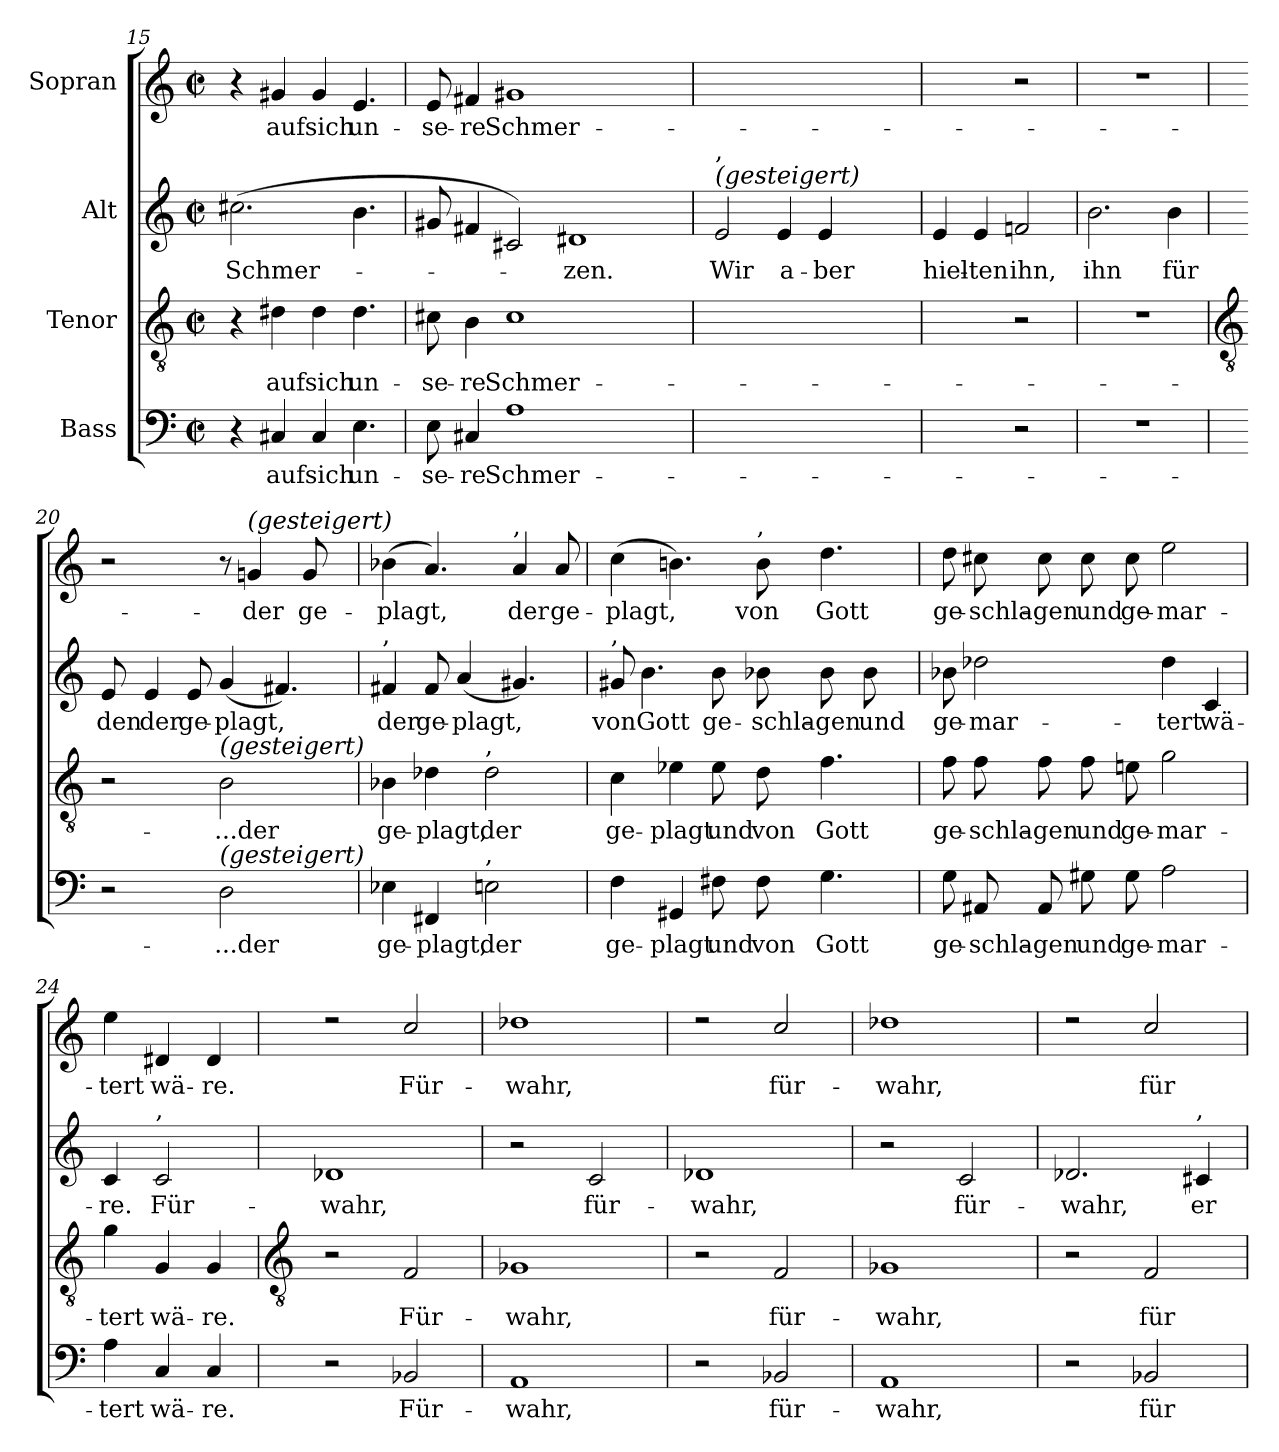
**kern	**text	**kern	**text	**kern	**text	**kern	**text
*part4	*part4	*part3	*part3	*part2	*part2	*part1	*part1
*staff4	*staff4	*staff3	*staff3	*staff2	*staff2	*staff1	*staff1
*I"Bass	*	*I"Tenor	*	*I"Alt	*	*I"Sopran	*
*clefF4	*	*clefGv2	*	*clefG2	*	*clefG2	*
*k[]	*	*k[]	*	*k[]	*	*k[]	*
*C:	*	*C:	*	*C:	*	*C:	*
*M2/2	*	*M2/2	*	*M2/2	*	*M2/2	*
*met(c|)	*	*met(c|)	*	*met(c|)	*	*met(c|)	*
=15	=15	=15	=15	=15	=15	=15	=15
!	!	!	!	!	!LO:LY:b	!	!
4r	.	4r	.	(>2.cc#X	Schmer-	4r	.
!	!LO:LY:b	!	!LO:LY:b	!	!	!	!LO:LY:b
4C#X	auf	4d#X	auf	.	.	4g#X	auf
!	!LO:LY:b	!	!LO:LY:b	!	!	!	!LO:LY:b
4C#	sich	4d#	sich	.	.	4g#	sich
!	!LO:LY:b	!	!LO:LY:b	!	!	!	!LO:LY:b
4.E	un-	4.d#	un-	4.b	.	4.e	un-
=16	=16	=16	=16	=16	=16	=16	=16
!	!LO:LY:b	!	!LO:LY:b	!	!	!	!LO:LY:b
8E	-se-	8c#X	-se-	8g#X	.	8e	-se-
!	!LO:LY:b	!	!LO:LY:b	!	!	!	!LO:LY:b
4C#X	-re	4B	-re	4f#X	.	4f#X	-re
!	!LO:LY:b	!	!LO:LY:b	!	!	!	!LO:LY:b
1A	Schmer-	1c#	Schmer-	2c#X)	.	1g#X	Schmer-
!	!	!	!	!	!LO:LY:b	!	!
.	.	.	.	1d#X	-zen.	.	.
2ryy	.	2ryy	.	.	.	2ryy	.
=17	=17	=17	=17	=17	=17	=17	=17
!	!	!	!	!LO:TX:a:i:t=(gesteigert)	!	!	!
!	!	!	!	!LO:TX:a:t=,	!	!	!
!	!LO:LY:b	!	!LO:LY:b	!	!LO:LY:b	!	!LO:LY:b
[2G#Xyy	-zen	[2Byy	-zen	2e	Wir	[2g#Xyy	-zen
!	!	!	!	!	!LO:LY:b	!	!
1G#yy_	.	1Byy_	.	4e	a-	1g#yy_	.
!	!	!	!	!	!LO:LY:b	!	!
.	.	.	.	4e	-ber	.	.
.	.	.	.	2ryy	.	.	.
=18	=18	=18	=18	=18	=18	=18	=18
!	!	!	!	!	!LO:LY:b	!	!
4G#yy_	.	4Byy_	.	4e	hiel-	4g#yy_	.
!	!	!	!	!	!LO:LY:b	!	!
4G#yy]	.	4Byy]	.	4e	-ten	4g#yy]	.
!	!	!	!	!	!LO:LY:b	!	!
2r	.	2r	.	2fn	ihn,	2r	.
=19	=19	=19	=19	=19	=19	=19	=19
!	!	!	!	!	!LO:LY:b	!	!
1r	.	1r	.	2.b	ihn	1r	.
!	!	!	!	!	!LO:LY:b	!	!
.	.	.	.	4b	für	.	.
!!LO:LB:g=z
=20	=20	=20	=20	=20	=20	=20	=20
*	*	*clefGv2	*	*	*	*	*
!	!	!	!	!	!LO:LY:b	!	!
2r	.	2r	.	8e	den	2r	.
!	!	!	!	!	!LO:LY:b	!	!
.	.	.	.	4e	der	.	.
!	!	!	!	!	!LO:LY:b	!	!
.	.	.	.	8e	ge-	.	.
!	!	!LO:TX:a:i:t=(gesteigert)	!	!	!	!	!
!LO:TX:a:i:t=(gesteigert)	!	!	!	!	!	!	!
!	!LO:LY:b	!	!LO:LY:b	!	!LO:LY:b	!	!
2D	...der	2B	...der	(<4g	-plagt,	8r	.
!	!	!	!	!	!	!LO:TX:a:i:t=(gesteigert)	!
!	!	!	!	!	!	!	!LO:LY:b
.	.	.	.	.	.	4gn	der
.	.	.	.	4.f#X)	.	.	.
!	!	!	!	!	!	!	!LO:LY:b
.	.	.	.	.	.	8g	ge-
8ryy	.	8ryy	.	.	.	8ryy	.
=21	=21	=21	=21	=21	=21	=21	=21
!	!	!	!	!LO:TX:a:t=,	!	!	!
!	!LO:LY:b	!	!LO:LY:b	!	!LO:LY:b	!	!LO:LY:b
4E-X	ge-	4B-X	ge-	4f#X	der	(>4b-X	-plagt,
!	!LO:LY:b	!	!LO:LY:b	!	!LO:LY:b	!	!
4FF#X	-plagt,	4d-X	-plagt,	8f#	ge-	4.a)	.
!	!	!	!	!	!LO:LY:b	!	!
.	.	.	.	(<4a	-plagt,	.	.
!	!	!LO:TX:a:t=,	!	!	!	!	!
!LO:TX:a:t=,	!	!	!	!	!	!	!
!	!LO:LY:b	!	!LO:LY:b	!	!	!	!
2En	der	2d-	der	.	.	.	.
!	!	!	!	!	!	!LO:TX:a:t=,	!
!	!	!	!	!	!	!	!LO:LY:b
.	.	.	.	4.g#X)	.	4a	der
!	!	!	!	!	!	!	!LO:LY:b
.	.	.	.	.	.	8a	ge-
=22	=22	=22	=22	=22	=22	=22	=22
!	!	!	!	!LO:TX:a:t=,	!	!	!
!	!LO:LY:b	!	!LO:LY:b	!	!LO:LY:b	!	!LO:LY:b
4F	ge-	4c	ge-	8g#X	von	(>4cc	-plagt,
!	!	!	!	!	!LO:LY:b	!	!
.	.	.	.	4.b	Gott	.	.
!	!LO:LY:b	!	!LO:LY:b	!	!	!	!
4GG#X	-plagt	4e-X	-plagt	.	.	4.bn)	.
!	!LO:LY:b	!	!LO:LY:b	!	!LO:LY:b	!	!
8F#X	und	8e-	und	8b	ge-	.	.
!	!	!	!	!	!	!LO:TX:a:t=,	!
!	!LO:LY:b	!	!LO:LY:b	!	!LO:LY:b	!	!LO:LY:b
8F#	von	8d	von	8b-X	-schla-	8b	von
!	!LO:LY:b	!	!LO:LY:b	!	!LO:LY:b	!	!LO:LY:b
4.G	Gott	4.f	Gott	8b-	-gen	4.dd	Gott
!	!	!	!	!	!LO:LY:b	!	!
.	.	.	.	8b-	und	.	.
.	.	.	.	8ryy	.	.	.
=23	=23	=23	=23	=23	=23	=23	=23
!	!LO:LY:b	!	!LO:LY:b	!	!LO:LY:b	!	!LO:LY:b
8G	ge-	8f	ge-	8b-X	ge-	8dd	ge-
!	!LO:LY:b	!	!LO:LY:b	!	!LO:LY:b	!	!LO:LY:b
8AA#X	-schla-	8f	-schla-	2dd-X	-mar-	8cc#X	-schla-
!	!LO:LY:b	!	!LO:LY:b	!	!	!	!LO:LY:b
8AA#	-gen	8f	-gen	.	.	8cc#	-gen
!	!LO:LY:b	!	!LO:LY:b	!	!	!	!LO:LY:b
8G#X	und	8f	und	.	.	8cc#	und
!	!LO:LY:b	!	!LO:LY:b	!	!	!	!LO:LY:b
8G#	ge-	8en	ge-	.	.	8cc#	ge-
!	!LO:LY:b	!	!LO:LY:b	!	!LO:LY:b	!	!LO:LY:b
2A	-mar-	2g	-mar-	4dd-	-tert	2ee	-mar-
!	!	!	!	!	!LO:LY:b	!	!
.	.	.	.	4c	wä-	.	.
=24	=24	=24	=24	=24	=24	=24	=24
!	!LO:LY:b	!	!LO:LY:b	!	!LO:LY:b	!	!LO:LY:b
4A	-tert	4g	-tert	4c	-re.	4ee	-tert
!	!	!	!	!LO:TX:a:t=,	!	!	!
!	!LO:LY:b	!	!LO:LY:b	!	!LO:LY:b	!	!LO:LY:b
4C	wä-	4G	wä-	2c	Für-	4d#X	wä-
!	!LO:LY:b	!	!LO:LY:b	!	!	!	!LO:LY:b
4C	-re.	4G	-re.	.	.	4d#	-re.
!!LO:LB:g=z
=25	=25	=25	=25	=25	=25	=25	=25
*	*	*clefGv2	*	*	*	*	*
!	!	!	!	!	!LO:LY:b	!	!
*	*	*	*	*	*	*^	*
2r	.	2r	.	1d-X	-wahr,	2r	1ryy	.
!	!LO:LY:b	!	!LO:LY:b	!	!	!	!	!LO:LY:b
2BB-X	Für-	2F	Für-	.	.	2cc	.	Für-
=26	=26	=26	=26	=26	=26	=26	=26	=26
!	!LO:LY:b	!	!LO:LY:b	!	!	!	!	!LO:LY:b
1AA	-wahr,	1G-X	-wahr,	2r	.	1dd-X	1ryy	-wahr,
!	!	!	!	!	!LO:LY:b	!	!	!
.	.	.	.	2c	für-	.	.	.
=27	=27	=27	=27	=27	=27	=27	=27	=27
!	!	!	!	!	!LO:LY:b	!	!	!
2r	.	2r	.	1d-X	-wahr,	2r	1ryy	.
!	!LO:LY:b	!	!LO:LY:b	!	!	!	!	!LO:LY:b
2BB-X	für-	2F	für-	.	.	2cc	.	für-
=28	=28	=28	=28	=28	=28	=28	=28	=28
!	!LO:LY:b	!	!LO:LY:b	!	!	!	!	!LO:LY:b
1AA	-wahr,	1G-X	-wahr,	2r	.	1dd-X	1ryy	-wahr,
!	!	!	!	!	!LO:LY:b	!	!	!
.	.	.	.	2c	für-	.	.	.
=29	=29	=29	=29	=29	=29	=29	=29	=29
!	!	!	!	!	!LO:LY:b	!	!	!
2r	.	2r	.	2.d-X	-wahr,	2r	1ryy	.
!	!LO:LY:b	!	!LO:LY:b	!	!	!	!	!LO:LY:b
2BB-X	für-	2F	für-	.	.	2cc	.	für-
!	!	!	!	!LO:TX:a:t=,	!	!	!	!
!	!	!	!	!	!LO:LY:b	!	!	!
.	.	.	.	4c#X	er	.	.	.
*	*	*	*	*	*	*v	*v	*
=	=	=	=	=	=	=	=
*-	*-	*-	*-	*-	*-	*-	*-
